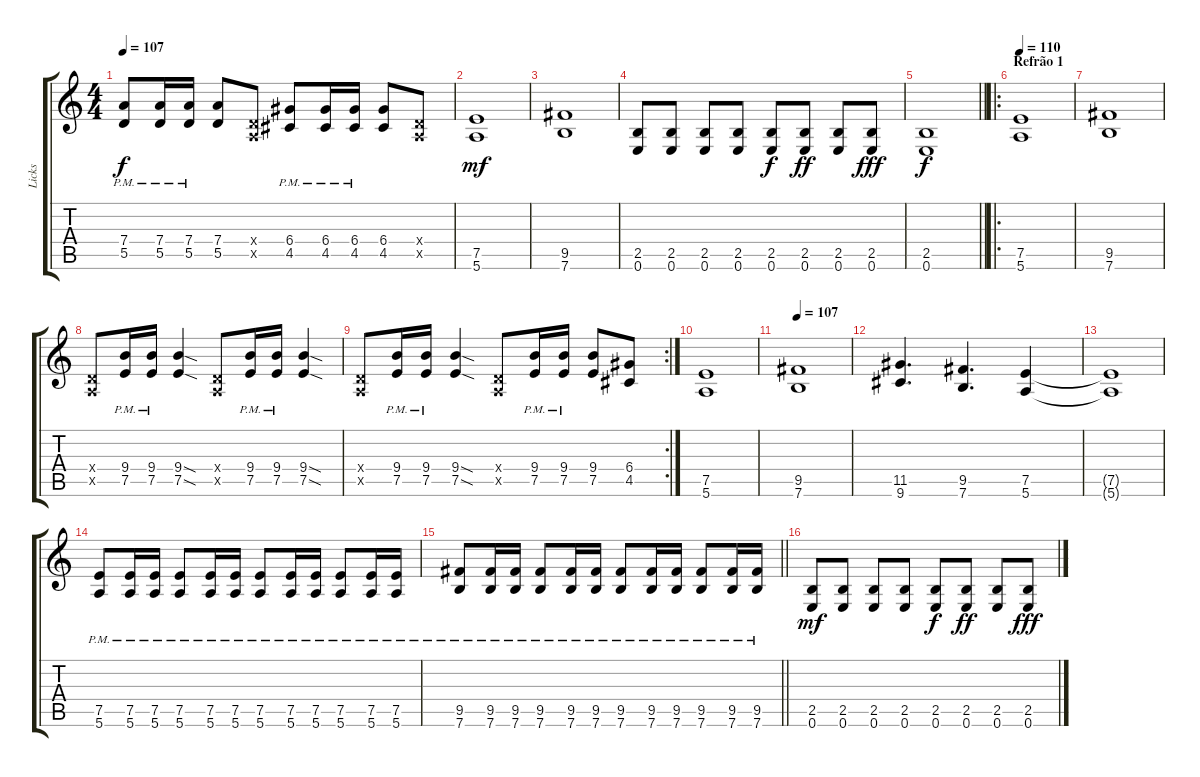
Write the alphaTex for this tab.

\track ("Licks" "Licks") {instrument overdrivenguitar}
\staff {score tabs}
\tuning (E4 B3 G3 D3 A2 E2) {hide}
\ts (4 4)
\tempo 107
\clef g2
\ks c
(7.4{pm} 5.5{pm}).8{dy f} (7.4{pm} 5.5{pm}).16 (7.4{pm} 5.5{pm}).16 (7.4 5.5).8 (0.4{x} 0.5{x}).8 (6.4{pm} 4.5{pm}).8 (6.4{pm} 4.5{pm}).16 (6.4{pm} 4.5{pm}).16 (6.4 4.5).8 (0.4{x} 0.5{x}).8 |
(7.5 5.6).1{dy mf} |
(9.5 7.6).1 |
(2.5 0.6).8 (2.5 0.6).8 (2.5 0.6).8 (2.5 0.6).8 (2.5 0.6).8{dy f} (2.5 0.6).8{dy ff} (2.5 0.6).8 (2.5 0.6).8{dy fff} |
\barLineRight lightlight
(2.5 0.6).1{dy f} |
\ro
\section ("" "Refrão 1")
\tempo 110
(7.5 5.6).1 |
(9.5 7.6).1 |
(0.4{x} 0.5{x}).8 (9.4{pm} 7.5{pm}).16 (9.4{pm} 7.5{pm}).16 (9.4{sod} 7.5{sod}).4 (0.4{x} 0.5{x}).8 (9.4{pm} 7.5{pm}).16 (9.4{pm} 7.5{pm}).16 (9.4{sod} 7.5{sod}).4 |
\rc 2
(0.4{x} 0.5{x}).8 (9.4{pm} 7.5{pm}).16 (9.4{pm} 7.5{pm}).16 (9.4{sod} 7.5{sod}).4 (0.4{x} 0.5{x}).8 (9.4{pm} 7.5{pm}).16 (9.4{pm} 7.5{pm}).16 (9.4 7.5).8 (6.4 4.5).8 |
(7.5 5.6).1 |
\tempo 107
(9.5 7.6).1 |
(11.5 9.6).4{d} (9.5 7.6).4{d} (7.5 5.6).4 |
(7.5{t} 5.6{t}).1 |
(7.5{pm} 5.6).8 (7.5{pm} 5.6).16 (7.5{pm} 5.6).16 (7.5{pm} 5.6).8 (7.5{pm} 5.6).16 (7.5{pm} 5.6).16 (7.5{pm} 5.6).8 (7.5{pm} 5.6).16 (7.5{pm} 5.6).16 (7.5{pm} 5.6).8 (7.5{pm} 5.6).16 (7.5{pm} 5.6).16 |
\barLineRight lightlight
(9.5 7.6{pm}).8 (9.5 7.6{pm}).16 (9.5 7.6{pm}).16 (9.5 7.6{pm}).8 (9.5 7.6{pm}).16 (9.5 7.6{pm}).16 (9.5 7.6{pm}).8 (9.5 7.6{pm}).16 (9.5 7.6{pm}).16 (9.5 7.6{pm}).8 (9.5 7.6{pm}).16 (9.5 7.6{pm}).16 |
(2.5 0.6).8{dy mf} (2.5 0.6).8 (2.5 0.6).8 (2.5 0.6).8 (2.5 0.6).8{dy f} (2.5 0.6).8{dy ff} (2.5 0.6).8 (2.5 0.6).8{dy fff}
